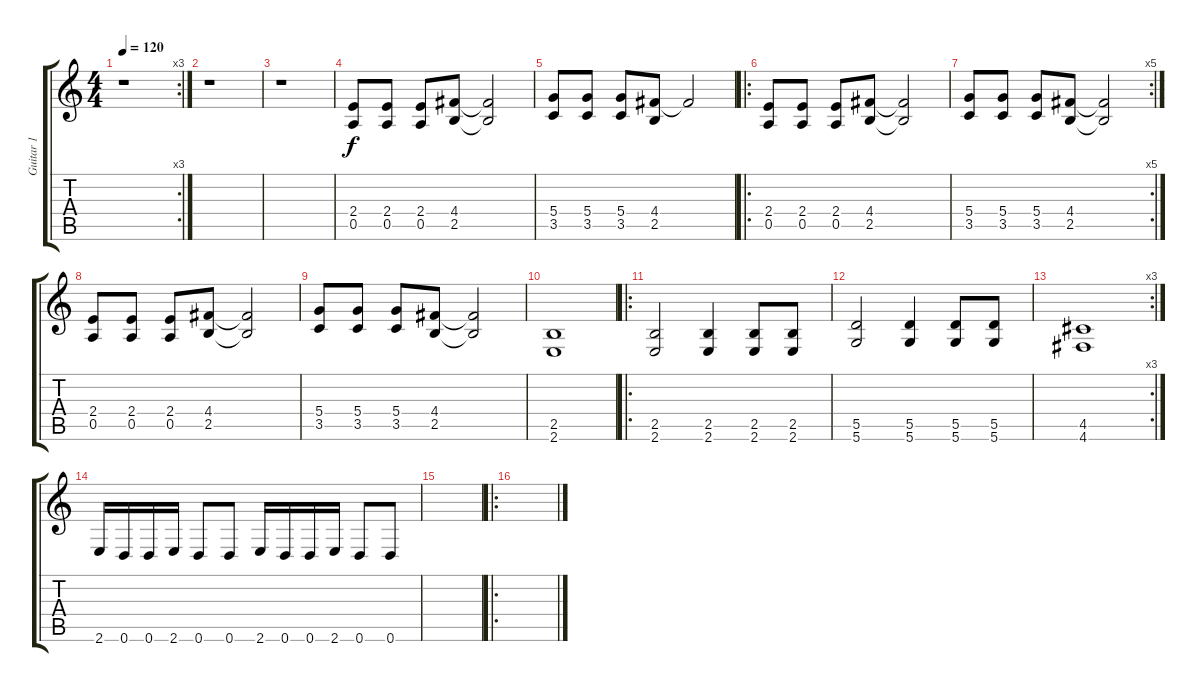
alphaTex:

\track ("Guitar 1" "Guitar 1") {instrument overdrivenguitar}
\staff {score tabs}
\tuning (E4 B3 G3 D3 A2 D2) {hide}
\rc 3
\ts (4 4)
\tempo 120
\clef g2
\ks c
r.1{dy f} |
r.1 |
r.1 |
(2.4 0.5).8 (2.4 0.5).8 (2.4 0.5).8 (4.4 2.5).8 (4.4{t} 2.5{t}).2 |
(5.4 3.5).8 (5.4 3.5).8 (5.4 3.5).8 (4.4 2.5).8 4.4{t}.2 |
\ro
(2.4 0.5).8 (2.4 0.5).8 (2.4 0.5).8 (4.4 2.5).8 (4.4{t} 2.5{t}).2 |
\rc 5
(5.4 3.5).8 (5.4 3.5).8 (5.4 3.5).8 (4.4 2.5).8 (4.4{t} 2.5{t}).2 |
(2.4 0.5).8 (2.4 0.5).8 (2.4 0.5).8 (4.4 2.5).8 (4.4{t} 2.5{t}).2 |
(5.4 3.5).8 (5.4 3.5).8 (5.4 3.5).8 (4.4 2.5).8 (4.4{t} 2.5{t}).2 |
(2.5 2.6).1 |
\ro
(2.5 2.6).2 (2.5 2.6).4 (2.5 2.6).8 (2.5 2.6).8 |
(5.5 5.6).2 (5.5 5.6).4 (5.5 5.6).8 (5.5 5.6).8 |
\rc 3
(4.5 4.6).1 |
2.6.16 0.6.16 0.6.16 2.6.16 0.6.8 0.6.8 2.6.16 0.6.16 0.6.16 2.6.16 0.6.8 0.6.8 |
|
\ro
